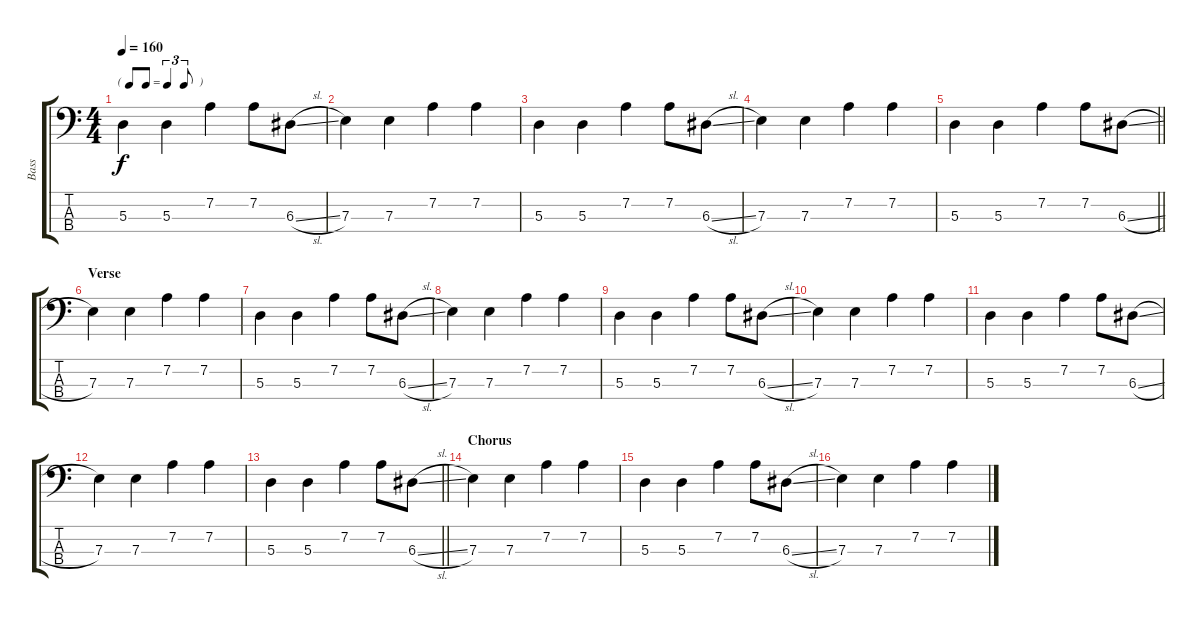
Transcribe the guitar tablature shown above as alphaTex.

\track ("Bass" "Bass") {instrument electricbasspick}
\staff {score tabs}
\tuning (G2 D2 A1 E1) {hide}
\ts (4 4)
\tf triplet8th
\tempo 160
\clef f4
\ks c
5.3.4{dy f} 5.3.4 7.2.4 7.2.8 6.3{sl}.8 |
7.3.4 7.3.4 7.2.4 7.2.4 |
5.3.4 5.3.4 7.2.4 7.2.8 6.3{sl}.8 |
7.3.4 7.3.4 7.2.4 7.2.4 |
\barLineRight lightlight
5.3.4 5.3.4 7.2.4 7.2.8 6.3{sl}.8 |
\section ("" "Verse")
7.3.4 7.3.4 7.2.4 7.2.4 |
5.3.4 5.3.4 7.2.4 7.2.8 6.3{sl}.8 |
7.3.4 7.3.4 7.2.4 7.2.4 |
5.3.4 5.3.4 7.2.4 7.2.8 6.3{sl}.8 |
7.3.4 7.3.4 7.2.4 7.2.4 |
5.3.4 5.3.4 7.2.4 7.2.8 6.3{sl}.8 |
7.3.4 7.3.4 7.2.4 7.2.4 |
\barLineRight lightlight
5.3.4 5.3.4 7.2.4 7.2.8 6.3{sl}.8 |
\section ("" "Chorus")
7.3.4 7.3.4 7.2.4 7.2.4 |
5.3.4 5.3.4 7.2.4 7.2.8 6.3{sl}.8 |
7.3.4 7.3.4 7.2.4 7.2.4
